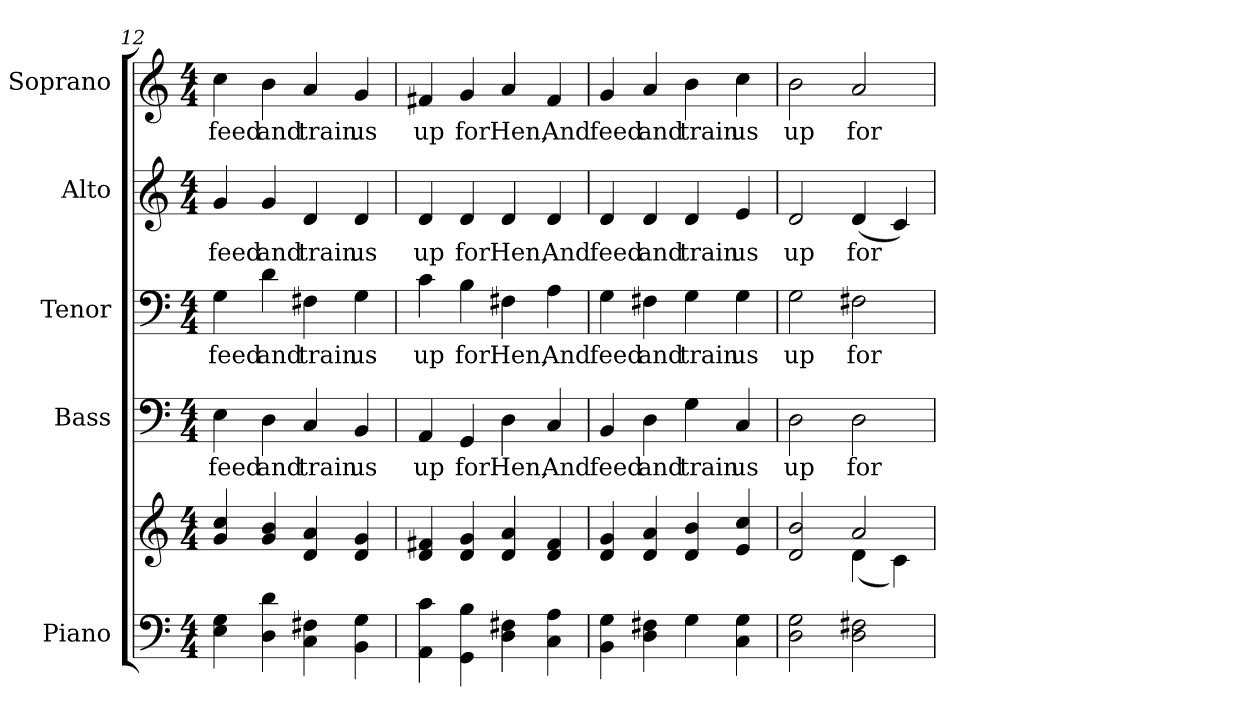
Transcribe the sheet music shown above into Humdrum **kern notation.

**kern	**kern	**kern	**text	**kern	**text	**kern	**text	**kern	**text
*part5	*part5	*part4	*part4	*part3	*part3	*part2	*part2	*part1	*part1
*staff6	*staff5	*staff4	*staff4	*staff3	*staff3	*staff2	*staff2	*staff1	*staff1
*I"Piano	*	*I"Bass	*	*I"Tenor	*	*I"Alto	*	*I"Soprano	*
*I'Pno.	*	*I'B.	*	*I'T.	*	*I'A.	*	*I'S.	*
*clefF4	*clefG2	*clefF4	*	*clefF4	*	*clefG2	*	*clefG2	*
*k[]	*k[]	*k[]	*	*k[]	*	*k[]	*	*k[]	*
*C:	*C:	*C:	*	*C:	*	*C:	*	*C:	*
*M4/4	*M4/4	*M4/4	*	*M4/4	*	*M4/4	*	*M4/4	*
=12	=12	=12	=12	=12	=12	=12	=12	=12	=12
!	!	!	!LO:LY:b:color=#000000	!	!	!	!	!	!
!	!	!	!	!	!LO:LY:b:color=#000000	!	!	!	!
!	!	!	!	!	!	!	!LO:LY:b:color=#000000	!	!
!	!	!	!	!	!	!	!	!	!LO:LY:b:color=#000000
4Ei\ 4Gi	4gi/ 4cci	4Ei\	feed	4Gi\	feed	4gi/	feed	4cci\	feed
!	!	!	!LO:LY:b:color=#000000	!	!	!	!	!	!
!	!	!	!	!	!LO:LY:b:color=#000000	!	!	!	!
!	!	!	!	!	!	!	!LO:LY:b:color=#000000	!	!
!	!	!	!	!	!	!	!	!	!LO:LY:b:color=#000000
4Di\ 4di	4gi/ 4bi	4Di\	and	4di\	and	4gi/	and	4bi\	and
!	!	!	!LO:LY:b:color=#000000	!	!	!	!	!	!
!	!	!	!	!	!LO:LY:b:color=#000000	!	!	!	!
!	!	!	!	!	!	!	!LO:LY:b:color=#000000	!	!
!	!	!	!	!	!	!	!	!	!LO:LY:b:color=#000000
4Ci\ 4F#Xi	4di/ 4ai	4Ci/	train	4F#Xi\	train	4di/	train	4ai/	train
!	!	!	!LO:LY:b:color=#000000	!	!	!	!	!	!
!	!	!	!	!	!LO:LY:b:color=#000000	!	!	!	!
!	!	!	!	!	!	!	!LO:LY:b:color=#000000	!	!
!	!	!	!	!	!	!	!	!	!LO:LY:b:color=#000000
4BBi\ 4Gi	4di/ 4gi	4BBi/	us	4Gi\	us	4di/	us	4gi/	us
!!LO:PB:g=z
=13	=13	=13	=13	=13	=13	=13	=13	=13	=13
!	!	!	!LO:LY:b:color=#000000	!	!	!	!	!	!
!	!	!	!	!	!LO:LY:b:color=#000000	!	!	!	!
!	!	!	!	!	!	!	!LO:LY:b:color=#000000	!	!
!	!	!	!	!	!	!	!	!	!LO:LY:b:color=#000000
4AAi\ 4ci	4di/ 4f#Xi	4AAi/	up	4ci\	up	4di/	up	4f#Xi/	up
!	!	!	!LO:LY:b:color=#000000	!	!	!	!	!	!
!	!	!	!	!	!LO:LY:b:color=#000000	!	!	!	!
!	!	!	!	!	!	!	!LO:LY:b:color=#000000	!	!
!	!	!	!	!	!	!	!	!	!LO:LY:b:color=#000000
4GGi\ 4Bi	4di/ 4gi	4GGi/	for	4Bi\	for	4di/	for	4gi/	for
!	!	!	!LO:LY:b:color=#000000	!	!	!	!	!	!
!	!	!	!	!	!LO:LY:b:color=#000000	!	!	!	!
!	!	!	!	!	!	!	!LO:LY:b:color=#000000	!	!
!	!	!	!	!	!	!	!	!	!LO:LY:b:color=#000000
4Di\ 4F#Xi	4di/ 4ai	4Di\	Hen,	4F#Xi\	Hen,	4di/	Hen,	4ai/	Hen,
!	!	!	!LO:LY:b:color=#000000	!	!	!	!	!	!
!	!	!	!	!	!LO:LY:b:color=#000000	!	!	!	!
!	!	!	!	!	!	!	!LO:LY:b:color=#000000	!	!
!	!	!	!	!	!	!	!	!	!LO:LY:b:color=#000000
4Ci\ 4Ai	4di/ 4f#i	4Ci/	And	4Ai\	And	4di/	And	4f#i/	And
=14	=14	=14	=14	=14	=14	=14	=14	=14	=14
!	!	!	!LO:LY:b:color=#000000	!	!	!	!	!	!
!	!	!	!	!	!LO:LY:b:color=#000000	!	!	!	!
!	!	!	!	!	!	!	!LO:LY:b:color=#000000	!	!
!	!	!	!	!	!	!	!	!	!LO:LY:b:color=#000000
4BBi\ 4Gi	4di/ 4gi	4BBi/	feed	4Gi\	feed	4di/	feed	4gi/	feed
!	!	!	!LO:LY:b:color=#000000	!	!	!	!	!	!
!	!	!	!	!	!LO:LY:b:color=#000000	!	!	!	!
!	!	!	!	!	!	!	!LO:LY:b:color=#000000	!	!
!	!	!	!	!	!	!	!	!	!LO:LY:b:color=#000000
4Di\ 4F#Xi	4di/ 4ai	4Di\	and	4F#Xi\	and	4di/	and	4ai/	and
!	!	!	!LO:LY:b:color=#000000	!	!	!	!	!	!
!	!	!	!	!	!LO:LY:b:color=#000000	!	!	!	!
!	!	!	!	!	!	!	!LO:LY:b:color=#000000	!	!
!	!	!	!	!	!	!	!	!	!LO:LY:b:color=#000000
4Gi\	4di/ 4bi	4Gi\	train	4Gi\	train	4di/	train	4bi\	train
!	!	!	!LO:LY:b:color=#000000	!	!	!	!	!	!
!	!	!	!	!	!LO:LY:b:color=#000000	!	!	!	!
!	!	!	!	!	!	!	!LO:LY:b:color=#000000	!	!
!	!	!	!	!	!	!	!	!	!LO:LY:b:color=#000000
4Ci\ 4Gi	4ei/ 4cci	4Ci/	us	4Gi\	us	4ei/	us	4cci\	us
=15	=15	=15	=15	=15	=15	=15	=15	=15	=15
*	*^	*	*	*	*	*	*	*	*
!	!	!	!	!LO:LY:b:color=#000000	!	!	!	!	!	!
!	!	!	!	!	!	!LO:LY:b:color=#000000	!	!	!	!
!	!	!	!	!	!	!	!	!LO:LY:b:color=#000000	!	!
!	!	!	!	!	!	!	!	!	!	!LO:LY:b:color=#000000
2Di\ 2Gi	2di/ 2bi	2ryy	2Di\	up	2Gi\	up	2di/	up	2bi\	up
!	!	!	!	!LO:LY:b:color=#000000	!	!	!	!	!	!
!	!	!	!	!	!	!LO:LY:b:color=#000000	!	!	!	!
!	!	!	!	!	!	!	!	!LO:LY:b:color=#000000	!	!
!	!	!	!	!	!	!	!	!	!	!LO:LY:b:color=#000000
2Di\ 2F#Xi	2ai/	(4di\	2Di\	for	2F#Xi\	for	(4di/	for	2ai/	for
.	.	4ci\)	.	.	.	.	4ci/)	.	.	.
*	*v	*v	*	*	*	*	*	*	*	*
=	=	=	=	=	=	=	=	=	=
*-	*-	*-	*-	*-	*-	*-	*-	*-	*-
